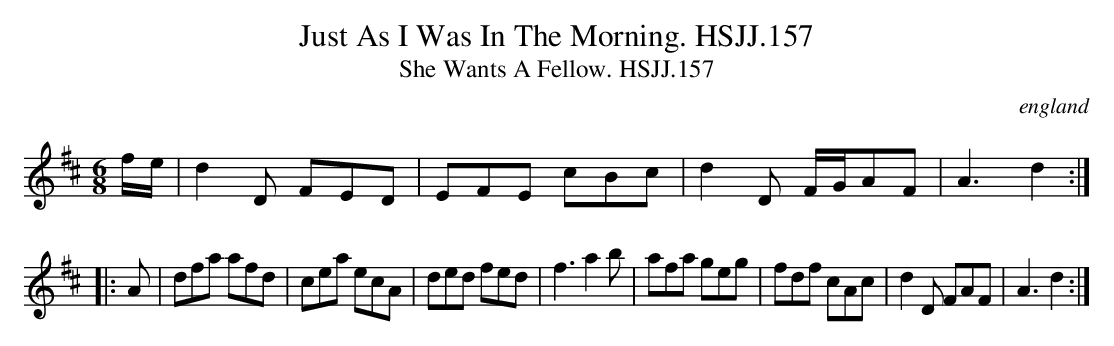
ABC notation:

X:1
T:Just As I Was In The Morning. HSJJ.157
T:She Wants A Fellow. HSJJ.157
O:england
M:6/8
L:1/8
K:D
f/e/|d2D FED|EFE cBc|d2D F/G/AF|A3d2:|
|:A|dfa afd|cea ecA|ded fed|f3a2b|afa geg|fdf cAc|d2D FAF|A3d2:|]
